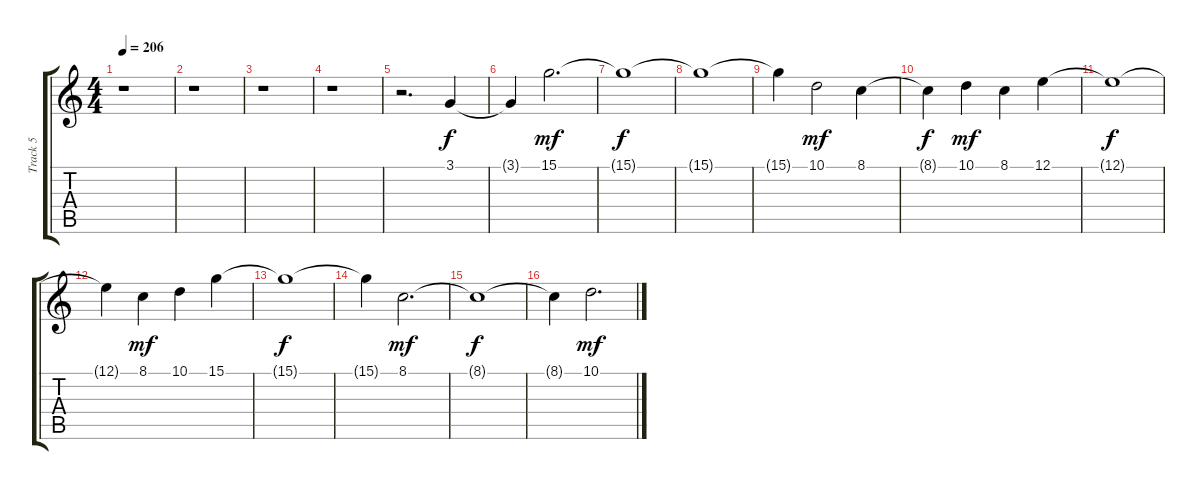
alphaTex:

\track ("Track 5" "Track 5") {instrument piccolo}
\staff {score tabs}
\tuning (E4 B3 G3 D3 A2 E2) {hide}
\ts (4 4)
\tempo 206
\clef g2
\ks c
r.1{dy mp} |
r.1 |
r.1 |
r.1 |
r.2{d} 3.1.4{dy f volume 14} |
3.1{t}.4 15.1.2{d dy mf} |
15.1{t}.1{dy f} |
15.1{t}.1 |
15.1{t}.4 10.1.2{dy mf} 8.1.4 |
8.1{t}.4{dy f} 10.1.4{dy mf} 8.1.4 12.1.4 |
12.1{t}.1{dy f} |
12.1{t}.4 8.1.4{dy mf} 10.1.4 15.1.4 |
15.1{t}.1{dy f} |
15.1{t}.4 8.1.2{d dy mf} |
8.1{t}.1{dy f} |
8.1{t}.4 10.1.2{d dy mf}
